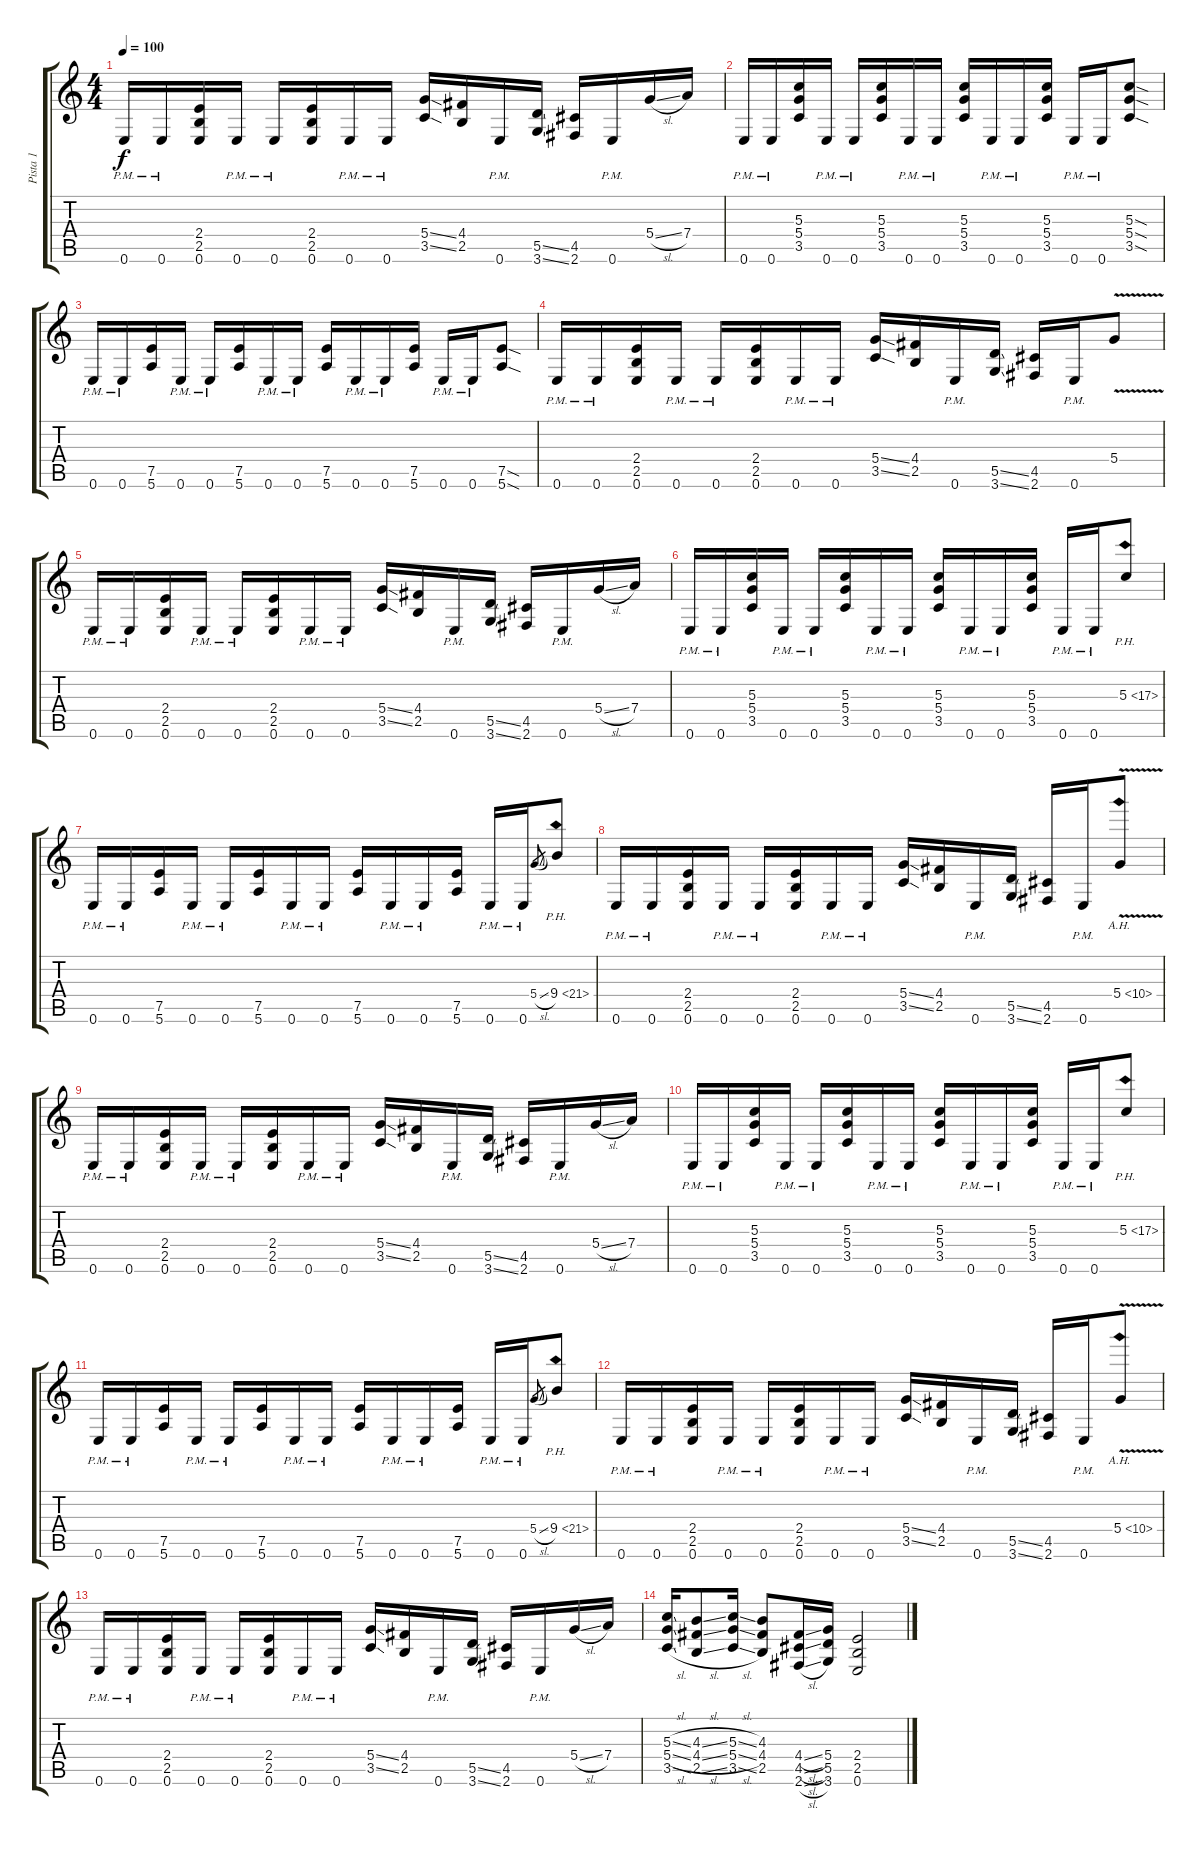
\track ("Pista 1" "Pista 1") {instrument distortionguitar}
\staff {score tabs}
\tuning (E4 B3 G3 D3 A2 E2) {hide}
\ts (4 4)
\tempo 100
\clef g2
\ks c
0.6{pm}.16{dy f} 0.6{pm}.16 (2.4 2.5 0.6).16 0.6{pm}.16 0.6{pm}.16 (2.4 2.5 0.6).16 0.6{pm}.16 0.6{pm}.16 (5.4{ss} 3.5{ss}).16 (4.4 2.5).16 0.6{pm}.16 (5.5{ss} 3.6{ss}).16 (4.5 2.6).16 0.6{pm}.16 5.4{sl}.16 7.4.16 |
0.6{pm}.16 0.6{pm}.16 (5.3 5.4 3.5).16 0.6{pm}.16 0.6{pm}.16 (5.3 5.4 3.5).16 0.6{pm}.16 0.6{pm}.16 (5.3 5.4 3.5).16 0.6{pm}.16 0.6{pm}.16 (5.3 5.4 3.5).16 0.6{pm}.16 0.6{pm}.16 (5.3{sod} 5.4{sod} 3.5{sod}).8 |
0.6{pm}.16 0.6{pm}.16 (7.5 5.6).16 0.6{pm}.16 0.6{pm}.16 (7.5 5.6).16 0.6{pm}.16 0.6{pm}.16 (7.5 5.6).16 0.6{pm}.16 0.6{pm}.16 (7.5 5.6).16 0.6{pm}.16 0.6{pm}.16 (7.5{sod} 5.6{sod}).8 |
0.6{pm}.16 0.6{pm}.16 (2.4 2.5 0.6).16 0.6{pm}.16 0.6{pm}.16 (2.4 2.5 0.6).16 0.6{pm}.16 0.6{pm}.16 (5.4{ss} 3.5{ss}).16 (4.4 2.5).16 0.6{pm}.16 (5.5{ss} 3.6{ss}).16 (4.5 2.6).16 0.6{pm}.16 5.4{v}.8 |
0.6{pm}.16 0.6{pm}.16 (2.4 2.5 0.6).16 0.6{pm}.16 0.6{pm}.16 (2.4 2.5 0.6).16 0.6{pm}.16 0.6{pm}.16 (5.4{ss} 3.5{ss}).16 (4.4 2.5).16 0.6{pm}.16 (5.5{ss} 3.6{ss}).16 (4.5 2.6).16 0.6{pm}.16 5.4{sl}.16 7.4.16 |
0.6{pm}.16 0.6{pm}.16 (5.3 5.4 3.5).16 0.6{pm}.16 0.6{pm}.16 (5.3 5.4 3.5).16 0.6{pm}.16 0.6{pm}.16 (5.3 5.4 3.5).16 0.6{pm}.16 0.6{pm}.16 (5.3 5.4 3.5).16 0.6{pm}.16 0.6{pm}.16 5.3{ph 12}.8 |
0.6{pm}.16 0.6{pm}.16 (7.5 5.6).16 0.6{pm}.16 0.6{pm}.16 (7.5 5.6).16 0.6{pm}.16 0.6{pm}.16 (7.5 5.6).16 0.6{pm}.16 0.6{pm}.16 (7.5 5.6).16 0.6{pm}.16 0.6{pm}.16 5.4{sl}.8{gr} 9.4{ph 12}.8 |
0.6{pm}.16 0.6{pm}.16 (2.4 2.5 0.6).16 0.6{pm}.16 0.6{pm}.16 (2.4 2.5 0.6).16 0.6{pm}.16 0.6{pm}.16 (5.4{ss} 3.5{ss}).16 (4.4 2.5).16 0.6{pm}.16 (5.5{ss} 3.6{ss}).16 (4.5 2.6).16 0.6{pm}.16 5.4{ah 5 v}.8 |
0.6{pm}.16 0.6{pm}.16 (2.4 2.5 0.6).16 0.6{pm}.16 0.6{pm}.16 (2.4 2.5 0.6).16 0.6{pm}.16 0.6{pm}.16 (5.4{ss} 3.5{ss}).16 (4.4 2.5).16 0.6{pm}.16 (5.5{ss} 3.6{ss}).16 (4.5 2.6).16 0.6{pm}.16 5.4{sl}.16 7.4.16 |
0.6{pm}.16 0.6{pm}.16 (5.3 5.4 3.5).16 0.6{pm}.16 0.6{pm}.16 (5.3 5.4 3.5).16 0.6{pm}.16 0.6{pm}.16 (5.3 5.4 3.5).16 0.6{pm}.16 0.6{pm}.16 (5.3 5.4 3.5).16 0.6{pm}.16 0.6{pm}.16 5.3{ph 12}.8 |
0.6{pm}.16 0.6{pm}.16 (7.5 5.6).16 0.6{pm}.16 0.6{pm}.16 (7.5 5.6).16 0.6{pm}.16 0.6{pm}.16 (7.5 5.6).16 0.6{pm}.16 0.6{pm}.16 (7.5 5.6).16 0.6{pm}.16 0.6{pm}.16 5.4{sl}.8{gr} 9.4{ph 12}.8 |
0.6{pm}.16 0.6{pm}.16 (2.4 2.5 0.6).16 0.6{pm}.16 0.6{pm}.16 (2.4 2.5 0.6).16 0.6{pm}.16 0.6{pm}.16 (5.4{ss} 3.5{ss}).16 (4.4 2.5).16 0.6{pm}.16 (5.5{ss} 3.6{ss}).16 (4.5 2.6).16 0.6{pm}.16 5.4{ah 5 v}.8 |
0.6{pm}.16 0.6{pm}.16 (2.4 2.5 0.6).16 0.6{pm}.16 0.6{pm}.16 (2.4 2.5 0.6).16 0.6{pm}.16 0.6{pm}.16 (5.4{ss} 3.5{ss}).16 (4.4 2.5).16 0.6{pm}.16 (5.5{ss} 3.6{ss}).16 (4.5 2.6).16 0.6{pm}.16 5.4{sl}.16 7.4.16 |
(5.3{sl} 5.4{sl} 3.5{sl}).16 (4.3{sl} 4.4{sl} 2.5{sl}).8 (5.3{sl} 5.4{sl} 3.5{sl}).16 (4.3 4.4 2.5).8 (4.4{sl} 4.5{sl} 2.6{sl}).16 (5.4 5.5 3.6).16 (2.4 2.5 0.6).2
